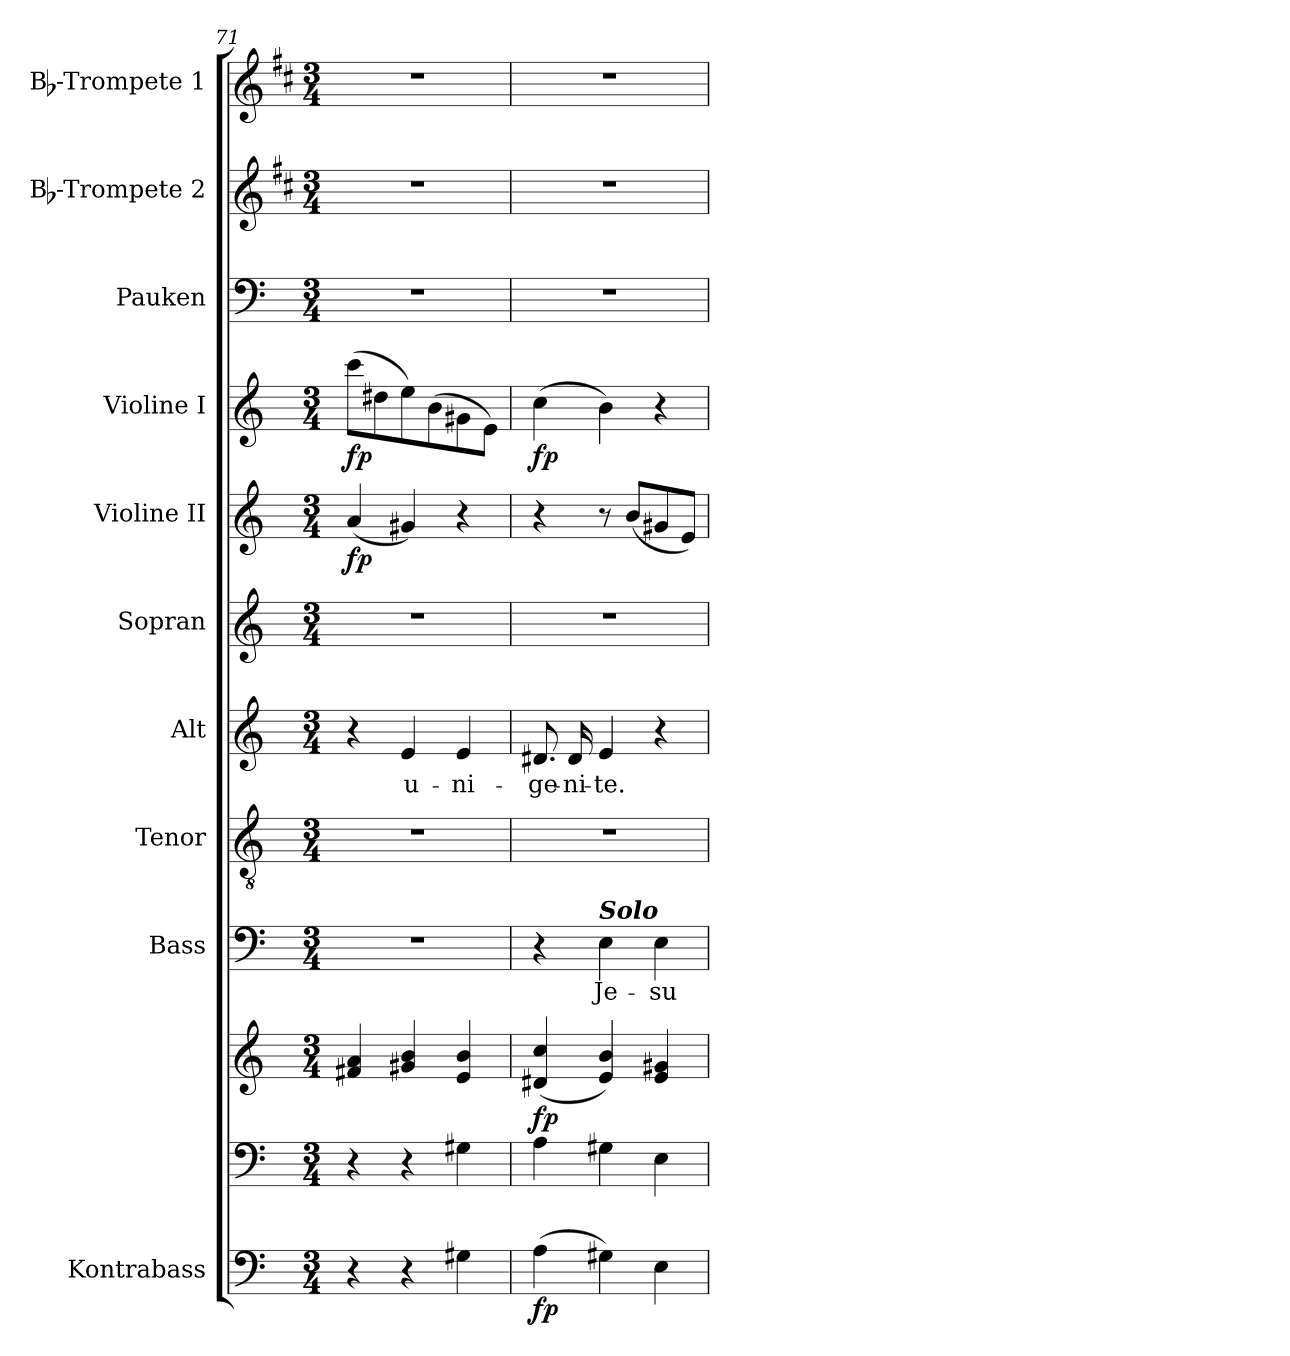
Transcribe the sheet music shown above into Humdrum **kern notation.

**kern	**dynam	**kern	**kern	**dynam	**kern	**text	**kern	**kern	**text	**kern	**kern	**dynam	**kern	**dynam	**kern	**kern	**kern
*part11	*part11	*part10	*part10	*part10	*part9	*part9	*part8	*part7	*part7	*part6	*part5	*part5	*part4	*part4	*part3	*part2	*part1
*staff12	*staff12	*staff11	*staff10	*staff10/11	*staff9	*staff9	*staff8	*staff7	*staff7	*staff6	*staff5	*staff5	*staff4	*staff4	*staff3	*staff2	*staff1
*I"Kontrabass	*	*	*	*	*I"Bass	*	*I"Tenor	*I"Alt	*	*I"Sopran	*I"Violine II	*	*I"Violine I	*	*I"Pauken	*I"Bb-Trompete 2	*I"Bb-Trompete 1
*I'Kb.	*	*	*	*	*I'B.	*	*I'T.	*I'A.	*	*I'S.	*I'Vl. II	*	*I'Vl. I	*	*I'Pk.	*I'Bb Trp. 2	*I'Bb Trp. 1
*clefF4	*	*clefF4	*clefG2	*	*clefF4	*	*clefGv2	*clefG2	*	*clefG2	*clefG2	*	*clefG2	*	*clefF4	*clefG2	*clefG2
*ITrd7c12	*	*	*	*	*	*	*	*	*	*	*	*	*	*	*	*ITrd1c2	*ITrd1c2
*k[]	*	*k[]	*k[]	*	*k[]	*	*k[]	*k[]	*	*k[]	*k[]	*	*k[]	*	*k[]	*k[]	*k[]
*C:	*	*C:	*C:	*	*C:	*	*C:	*C:	*	*C:	*C:	*	*C:	*	*C:	*C:	*C:
*M3/4	*	*M3/4	*M3/4	*	*M3/4	*	*M3/4	*M3/4	*	*M3/4	*M3/4	*	*M3/4	*	*M3/4	*M3/4	*M3/4
=71	=71	=71	=71	=71	=71	=71	=71	=71	=71	=71	=71	=71	=71	=71	=71	=71	=71
!	!	!	!	!	!	!	!	!	!	!	!	!LO:DY:b	!	!LO:DY:b	!	!	!
4r	.	4r	4f#X/ 4a/	.	2.r	.	2.r	4r	.	2.r	(<4a/	fp	(>8ccc\L	fp	2.r	2.r	2.r
.	.	.	.	.	.	.	.	.	.	.	.	.	8dd#X\	.	.	.	.
!	!	!	!	!	!	!	!	!	!LO:LY:b	!	!	!	!	!	!	!	!
4r	.	4r	4g#X/ 4b/	.	.	.	.	4e/	u-	.	4g#X/)	.	8ee\)	.	.	.	.
.	.	.	.	.	.	.	.	.	.	.	.	.	(>8b\	.	.	.	.
!	!	!	!	!	!	!	!	!	!LO:LY:b	!	!	!	!	!	!	!	!
4GG#X\	.	4G#X\	4e/ 4b/	.	.	.	.	4e/	-ni-	.	4r	.	8g#X\	.	.	.	.
.	.	.	.	.	.	.	.	.	.	.	.	.	8e\J)	.	.	.	.
=72	=72	=72	=72	=72	=72	=72	=72	=72	=72	=72	=72	=72	=72	=72	=72	=72	=72
!	!LO:DY:b	!	!	!LO:DY:b	!	!	!	!	!LO:LY:b	!	!	!	!	!LO:DY:b	!	!	!
(>4AA\	fp	4A\	(<4d#X/ 4cc/	fp	4r	.	2.r	8.d#X/	-ge-	2.r	4r	.	(>4cc\	fp	2.r	2.r	2.r
!	!	!	!	!	!	!	!	!	!LO:LY:b	!	!	!	!	!	!	!	!
.	.	.	.	.	.	.	.	16d#/	-ni-	.	.	.	.	.	.	.	.
!	!	!	!	!	!LO:TX:a:Bi:t=Solo	!	!	!	!	!	!	!	!	!	!	!	!
!	!	!	!	!	!	!LO:LY:b	!	!	!LO:LY:b	!	!	!	!	!	!	!	!
4GG#X\)	.	4G#X\	4e/ 4b/)	.	4E\	Je-	.	4e/	-te.	.	8r	.	4b\)	.	.	.	.
.	.	.	.	.	.	.	.	.	.	.	(<8b/L	.	.	.	.	.	.
!	!	!	!	!	!	!LO:LY:b	!	!	!	!	!	!	!	!	!	!	!
4EE\	.	4E\	4e/ 4g#X/	.	4E\	-su	.	4r	.	.	8g#X/	.	4r	.	.	.	.
.	.	.	.	.	.	.	.	.	.	.	8e/J)	.	.	.	.	.	.
=	=	=	=	=	=	=	=	=	=	=	=	=	=	=	=	=	=
*-	*-	*-	*-	*-	*-	*-	*-	*-	*-	*-	*-	*-	*-	*-	*-	*-	*-
